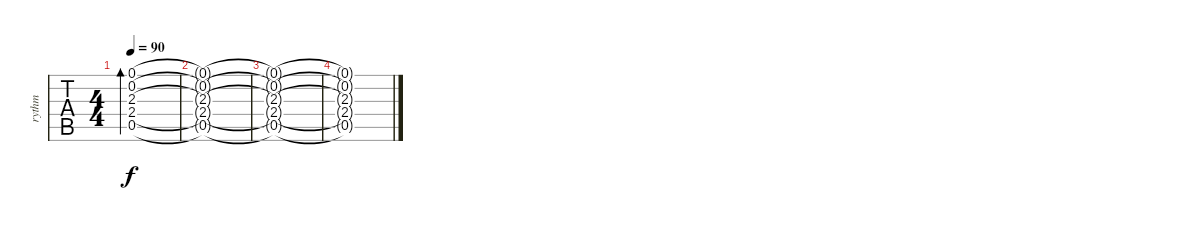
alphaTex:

\track ("rythm" "rythm") {instrument acousticguitarsteel}
\staff {tabs}
\tuning (E4 B3 G3 D3 A2 E2) {hide}
\ts (4 4)
\tempo 90
\clef g2
\ks c
(0.1 0.2 2.3 2.4 0.5).1{bd 480 dy f} |
(0.1{t} 0.2{t} 2.3{t} 2.4{t} 0.5{t}).1 |
(0.1{t} 0.2{t} 2.3{t} 2.4{t} 0.5{t}).1 |
(0.1{t} 0.2{t} 2.3{t} 2.4{t} 0.5{t}).1
